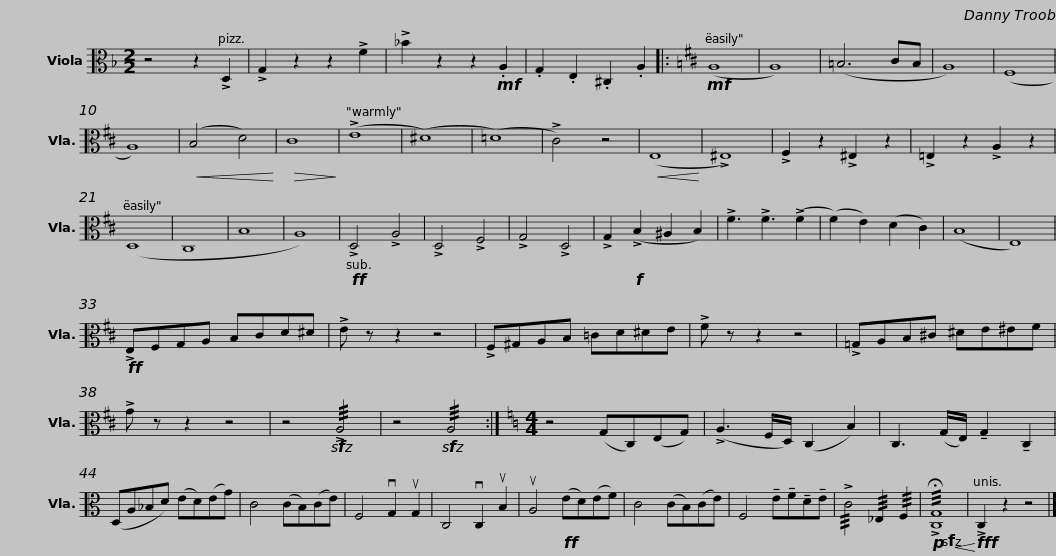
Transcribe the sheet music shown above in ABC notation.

X:1
L:1/8
M:2/2
I:linebreak $
K:F
V:1 alto
V:1
 z4 z2 !>!D,2 | !>!G,2 z2 z2 !>!F2 | !>!_B2 z2 z2!mf! .A,2 | .G,2 .E,2 .^C,2 .A,2 |:[K:D]!mf! (A,8 | %5
 A,8) | (=B,6 CB, | A,8) | (F,8 | A,8) | %10
!<(! (B,4 D4)!<)! |!>(! C8!>)! | (!>!E8 |$ (^D8) | (=D8) | %15
 !>!C4) z4 |!<(! (E,8!<)! | !>!^E,8) | !>!F,2 z2 !>!^E,2 z2 | !>!=E,2 z2 !>!A,2 z2 | %20
 (D,8 | C,8 | B,8 | A,8) |!ff! !>!D,4 !>!A,4 | %25
 !>!D,4 !>!F,4 | !>!G,4 !>!D,4 | !>!G,2!f! (!>!B,2 ^A,2 B,2) |$ !>!F3 !>!F3 (!>!F2 | (F2) E2) (D2 C2) | %30
 (B,8 | E,8) |!ff! !>!E,F,G,A, B,CD^D | !>!E z z2 z4 | !>!F,^G,A,B, =CD^DE | %35
 !>!F z z2 z4 |$ !>!=G,A,B,^C ^DE^EF | !>!G z z2 z4 | z4!sfz! !///!!>!A,4 | z4!sfz! !///!A,4 :| %40
[K:C][M:4/4] z4 (G,C,)(E,G,) | (!>!A,3 F,/D,/) (C,2 B,2) | C,3 (G,/E,/) !tenuto!G,2 !tenuto!C,2 |$ (D,A,_B,D) (ED)(EG) | C4 (CB,)(CE) | %45
 F,4 vG,2 uG,2 | C,4 vC,2 uB,2 | uA,4!ff! (ED)(EF) | C4 (CB,)(CE) | F,4 !tenuto!E!tenuto!F!tenuto!D!tenuto!E | %50
 !///!!>!C4 !///!_E,2 !///!F,2 |!p!!sfz!!<(! !///!!>!!fermata![C,G,]8!<)! |$!fff! !>!C,2 z2 z4 |] %53
